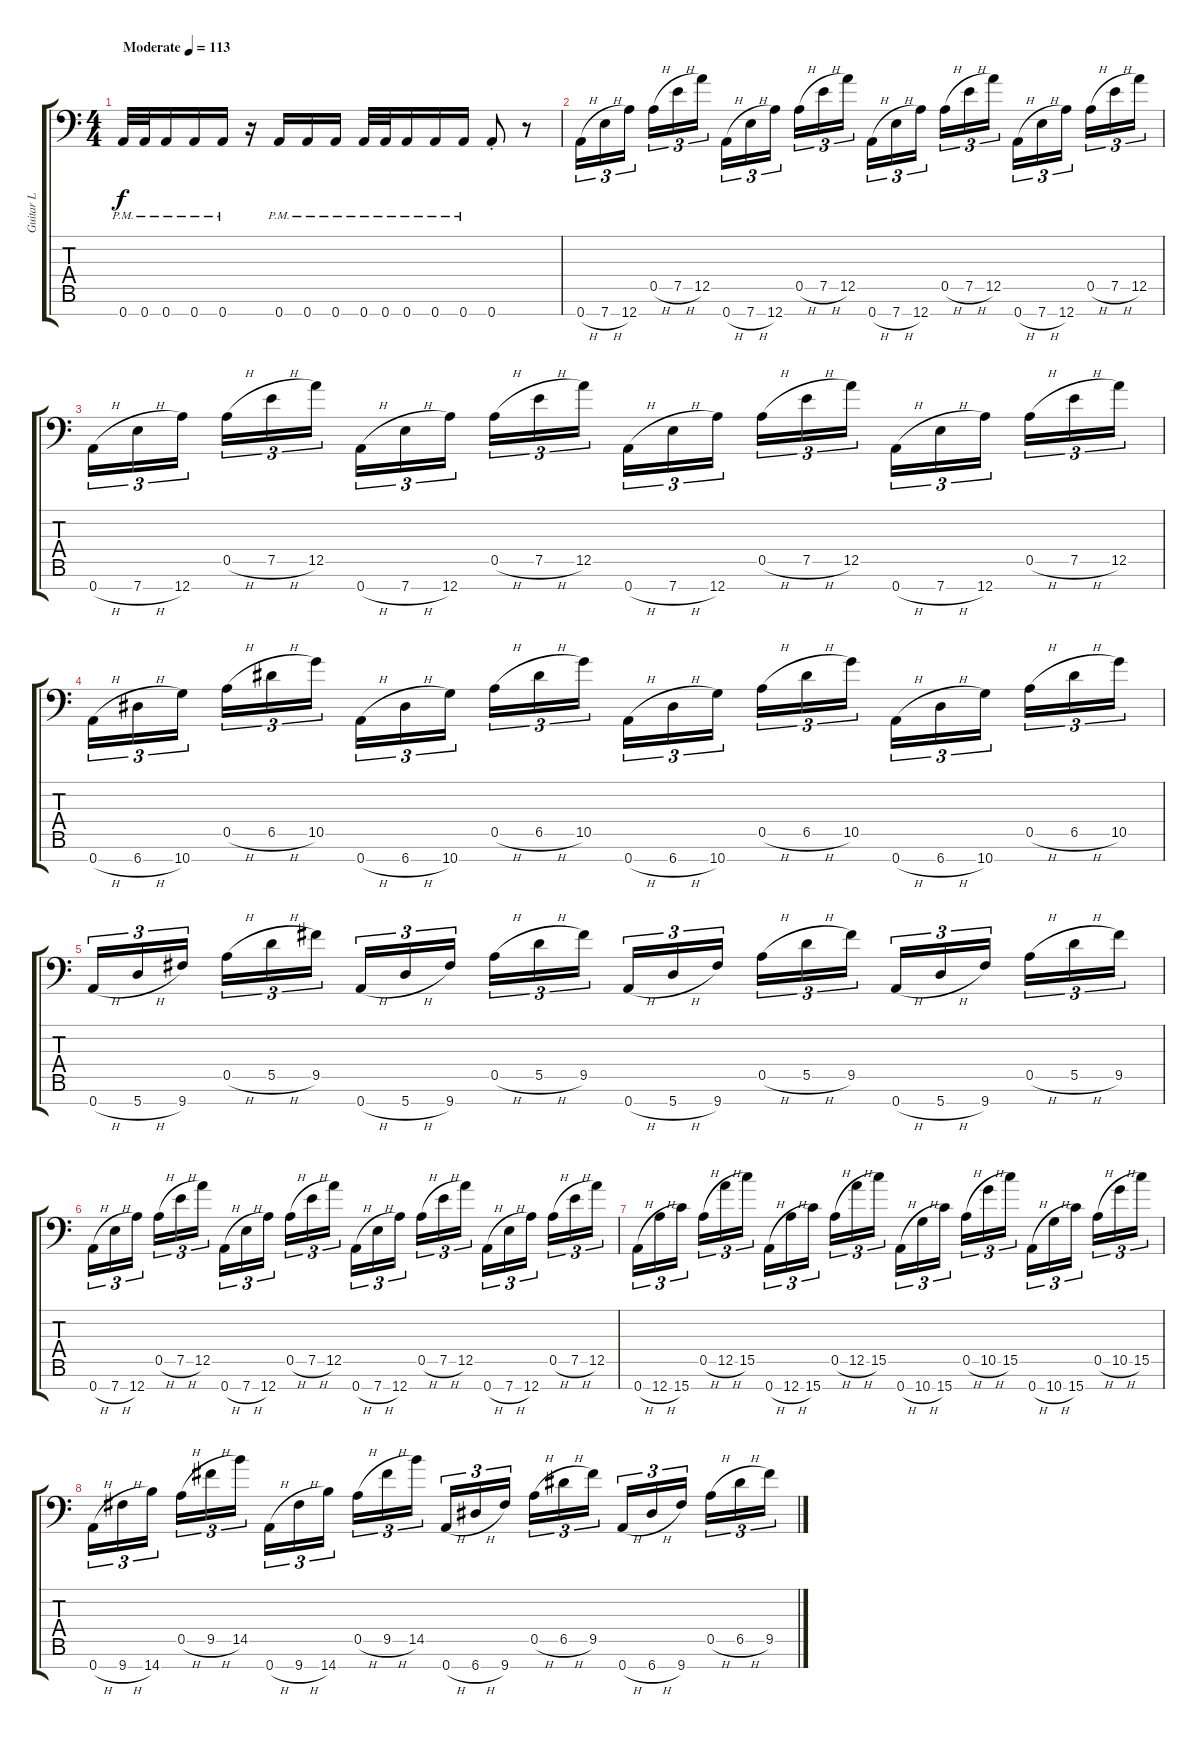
\track ("Guitar L" "Guitar L") {instrument distortionguitar}
\staff {score tabs}
\tuning (E4 B3 G3 D3 A2 E2 A1) {hide}
\ts (4 4)
\tempo (113 "Moderate")
\clef f4
\ks c
0.7{pm}.32{dy f instrument distortionguitar} 0.7{pm}.32 0.7{pm}.16 0.7{pm}.16 0.7{pm}.16 r.16 0.7{pm}.16 0.7{pm}.16 0.7{pm}.16 0.7{pm}.32 0.7{pm}.32 0.7{pm}.16 0.7{pm}.16 0.7{pm}.16 0.7{st}.8 r.8 |
0.7{h}.16{tu (3 2)} 7.7{h}.16{tu (3 2)} 12.7.16{tu (3 2) beam splitsecondary} 0.5{h}.16{tu (3 2)} 7.5{h}.16{tu (3 2)} 12.5.16{tu (3 2)} 0.7{h}.16{tu (3 2)} 7.7{h}.16{tu (3 2)} 12.7.16{tu (3 2) beam splitsecondary} 0.5{h}.16{tu (3 2)} 7.5{h}.16{tu (3 2)} 12.5.16{tu (3 2)} 0.7{h}.16{tu (3 2)} 7.7{h}.16{tu (3 2)} 12.7.16{tu (3 2) beam splitsecondary} 0.5{h}.16{tu (3 2)} 7.5{h}.16{tu (3 2)} 12.5.16{tu (3 2)} 0.7{h}.16{tu (3 2)} 7.7{h}.16{tu (3 2)} 12.7.16{tu (3 2) beam splitsecondary} 0.5{h}.16{tu (3 2)} 7.5{h}.16{tu (3 2)} 12.5.16{tu (3 2)} |
0.7{h}.16{tu (3 2)} 7.7{h}.16{tu (3 2)} 12.7.16{tu (3 2) beam splitsecondary} 0.5{h}.16{tu (3 2)} 7.5{h}.16{tu (3 2)} 12.5.16{tu (3 2)} 0.7{h}.16{tu (3 2)} 7.7{h}.16{tu (3 2)} 12.7.16{tu (3 2) beam splitsecondary} 0.5{h}.16{tu (3 2)} 7.5{h}.16{tu (3 2)} 12.5.16{tu (3 2)} 0.7{h}.16{tu (3 2)} 7.7{h}.16{tu (3 2)} 12.7.16{tu (3 2) beam splitsecondary} 0.5{h}.16{tu (3 2)} 7.5{h}.16{tu (3 2)} 12.5.16{tu (3 2)} 0.7{h}.16{tu (3 2)} 7.7{h}.16{tu (3 2)} 12.7.16{tu (3 2) beam splitsecondary} 0.5{h}.16{tu (3 2)} 7.5{h}.16{tu (3 2)} 12.5.16{tu (3 2)} |
0.7{h}.16{tu (3 2)} 6.7{h}.16{tu (3 2)} 10.7.16{tu (3 2) beam splitsecondary} 0.5{h}.16{tu (3 2)} 6.5{h}.16{tu (3 2)} 10.5.16{tu (3 2)} 0.7{h}.16{tu (3 2)} 6.7{h}.16{tu (3 2)} 10.7.16{tu (3 2) beam splitsecondary} 0.5{h}.16{tu (3 2)} 6.5{h}.16{tu (3 2)} 10.5.16{tu (3 2)} 0.7{h}.16{tu (3 2)} 6.7{h}.16{tu (3 2)} 10.7.16{tu (3 2) beam splitsecondary} 0.5{h}.16{tu (3 2)} 6.5{h}.16{tu (3 2)} 10.5.16{tu (3 2)} 0.7{h}.16{tu (3 2)} 6.7{h}.16{tu (3 2)} 10.7.16{tu (3 2) beam splitsecondary} 0.5{h}.16{tu (3 2)} 6.5{h}.16{tu (3 2)} 10.5.16{tu (3 2)} |
0.7{h}.16{tu (3 2)} 5.7{h}.16{tu (3 2)} 9.7.16{tu (3 2) beam splitsecondary} 0.5{h}.16{tu (3 2)} 5.5{h}.16{tu (3 2)} 9.5.16{tu (3 2)} 0.7{h}.16{tu (3 2)} 5.7{h}.16{tu (3 2)} 9.7.16{tu (3 2) beam splitsecondary} 0.5{h}.16{tu (3 2)} 5.5{h}.16{tu (3 2)} 9.5.16{tu (3 2)} 0.7{h}.16{tu (3 2)} 5.7{h}.16{tu (3 2)} 9.7.16{tu (3 2) beam splitsecondary} 0.5{h}.16{tu (3 2)} 5.5{h}.16{tu (3 2)} 9.5.16{tu (3 2)} 0.7{h}.16{tu (3 2)} 5.7{h}.16{tu (3 2)} 9.7.16{tu (3 2) beam splitsecondary} 0.5{h}.16{tu (3 2)} 5.5{h}.16{tu (3 2)} 9.5.16{tu (3 2)} |
0.7{h}.16{tu (3 2)} 7.7{h}.16{tu (3 2)} 12.7.16{tu (3 2) beam splitsecondary} 0.5{h}.16{tu (3 2)} 7.5{h}.16{tu (3 2)} 12.5.16{tu (3 2)} 0.7{h}.16{tu (3 2)} 7.7{h}.16{tu (3 2)} 12.7.16{tu (3 2) beam splitsecondary} 0.5{h}.16{tu (3 2)} 7.5{h}.16{tu (3 2)} 12.5.16{tu (3 2)} 0.7{h}.16{tu (3 2)} 7.7{h}.16{tu (3 2)} 12.7.16{tu (3 2) beam splitsecondary} 0.5{h}.16{tu (3 2)} 7.5{h}.16{tu (3 2)} 12.5.16{tu (3 2)} 0.7{h}.16{tu (3 2)} 7.7{h}.16{tu (3 2)} 12.7.16{tu (3 2) beam splitsecondary} 0.5{h}.16{tu (3 2)} 7.5{h}.16{tu (3 2)} 12.5.16{tu (3 2)} |
0.7{h}.16{tu (3 2)} 12.7{h}.16{tu (3 2)} 15.7.16{tu (3 2) beam splitsecondary} 0.5{h}.16{tu (3 2)} 12.5{h}.16{tu (3 2)} 15.5.16{tu (3 2)} 0.7{h}.16{tu (3 2)} 12.7{h}.16{tu (3 2)} 15.7.16{tu (3 2) beam splitsecondary} 0.5{h}.16{tu (3 2)} 12.5{h}.16{tu (3 2)} 15.5.16{tu (3 2)} 0.7{h}.16{tu (3 2)} 10.7{h}.16{tu (3 2)} 15.7.16{tu (3 2) beam splitsecondary} 0.5{h}.16{tu (3 2)} 10.5{h}.16{tu (3 2)} 15.5.16{tu (3 2)} 0.7{h}.16{tu (3 2)} 10.7{h}.16{tu (3 2)} 15.7.16{tu (3 2) beam splitsecondary} 0.5{h}.16{tu (3 2)} 10.5{h}.16{tu (3 2)} 15.5.16{tu (3 2)} |
0.7{h}.16{tu (3 2)} 9.7{h}.16{tu (3 2)} 14.7.16{tu (3 2) beam splitsecondary} 0.5{h}.16{tu (3 2)} 9.5{h}.16{tu (3 2)} 14.5.16{tu (3 2)} 0.7{h}.16{tu (3 2)} 9.7{h}.16{tu (3 2)} 14.7.16{tu (3 2) beam splitsecondary} 0.5{h}.16{tu (3 2)} 9.5{h}.16{tu (3 2)} 14.5.16{tu (3 2)} 0.7{h}.16{tu (3 2)} 6.7{h}.16{tu (3 2)} 9.7.16{tu (3 2) beam splitsecondary} 0.5{h}.16{tu (3 2)} 6.5{h}.16{tu (3 2)} 9.5.16{tu (3 2)} 0.7{h}.16{tu (3 2)} 6.7{h}.16{tu (3 2)} 9.7.16{tu (3 2) beam splitsecondary} 0.5{h}.16{tu (3 2)} 6.5{h}.16{tu (3 2)} 9.5.16{tu (3 2)}
